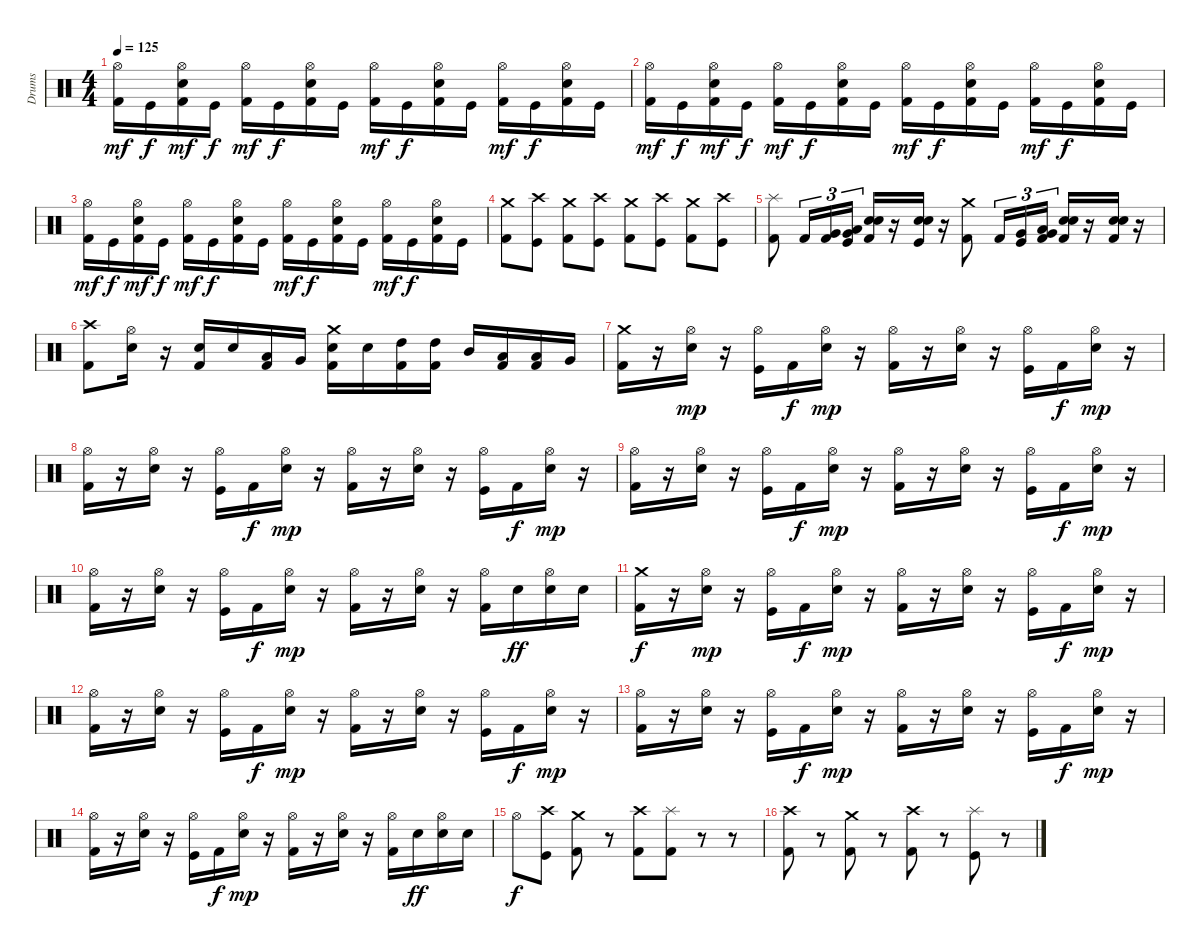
\track ("Drums" "Drums") {instrument percussion}
\staff {score}
\articulation defaults
\ts (4 4)
\tempo 125
\clef neutral
\ks c
("Hi-Hat (open)" "Kick (hit) 2").16{dy mf} "Kick (hit)".16{dy f} ("Hi-Hat (open)" "Electric Snare (hit)" "Kick (hit) 2").16{dy mf} "Kick (hit)".16{dy f} ("Hi-Hat (open)" "Kick (hit) 2").16{dy mf} "Kick (hit)".16{dy f} ("Hi-Hat (open)" "Electric Snare (hit)" "Kick (hit) 2").16 "Kick (hit)".16 ("Hi-Hat (open)" "Kick (hit) 2").16{dy mf} "Kick (hit)".16{dy f} ("Hi-Hat (open)" "Electric Snare (hit)" "Kick (hit) 2").16 "Kick (hit)".16 ("Hi-Hat (open)" "Kick (hit) 2").16{dy mf} "Kick (hit)".16{dy f} ("Hi-Hat (open)" "Electric Snare (hit)" "Kick (hit) 2").16 "Kick (hit)".16 |
("Hi-Hat (open)" "Kick (hit) 2").16{dy mf} "Kick (hit)".16{dy f} ("Hi-Hat (open)" "Electric Snare (hit)" "Kick (hit) 2").16{dy mf} "Kick (hit)".16{dy f} ("Hi-Hat (open)" "Kick (hit) 2").16{dy mf} "Kick (hit)".16{dy f} ("Hi-Hat (open)" "Electric Snare (hit)" "Kick (hit) 2").16 "Kick (hit)".16 ("Hi-Hat (open)" "Kick (hit) 2").16{dy mf} "Kick (hit)".16{dy f} ("Hi-Hat (open)" "Electric Snare (hit)" "Kick (hit) 2").16 "Kick (hit)".16 ("Hi-Hat (open)" "Kick (hit) 2").16{dy mf} "Kick (hit)".16{dy f} ("Hi-Hat (open)" "Electric Snare (hit)" "Kick (hit) 2").16 "Kick (hit)".16 |
("Hi-Hat (open)" "Kick (hit) 2").16{dy mf} "Kick (hit)".16{dy f} ("Hi-Hat (open)" "Electric Snare (hit)" "Kick (hit) 2").16{dy mf} "Kick (hit)".16{dy f} ("Hi-Hat (open)" "Kick (hit) 2").16{dy mf} "Kick (hit)".16{dy f} ("Hi-Hat (open)" "Electric Snare (hit)" "Kick (hit) 2").16 "Kick (hit)".16 ("Hi-Hat (open)" "Kick (hit) 2").16{dy mf} "Kick (hit)".16{dy f} ("Hi-Hat (open)" "Electric Snare (hit)" "Kick (hit) 2").16 "Kick (hit)".16 ("Hi-Hat (open)" "Kick (hit) 2").16{dy mf} "Kick (hit)".16{dy f} ("Hi-Hat (open)" "Electric Snare (hit)" "Kick (hit) 2").16 "Kick (hit)".16 |
("Crash medium (hit)" "Kick (hit) 2").8 ("Crash high (hit)" "Kick (hit)").8 ("Crash medium (hit)" "Kick (hit) 2").8 ("Crash high (hit)" "Kick (hit)").8 ("Crash medium (hit)" "Kick (hit) 2").8 ("Crash high (hit)" "Kick (hit)").8 ("Crash medium (hit)" "Kick (hit) 2").8 ("Crash high (hit)" "Kick (hit)").8 |
("Splash (hit)" "Kick (hit) 2").8 "Kick (hit) 2".16{tu (3 2)} ("Very Low Tom (hit)" "Kick (hit) 2").16{tu (3 2)} ("Low Tom (hit)" "Very Low Tom (hit)" "Kick (hit)").16{tu (3 2)} ("Electric Snare (hit)" "Snare (hit) 2" "Kick (hit) 2").16 r.16 ("Electric Snare (hit)" "Snare (hit) 2" "Kick (hit)").16 r.16 ("Crash medium (hit)" "Kick (hit) 2").8 "Kick (hit) 2".16{tu (3 2)} ("Very Low Tom (hit)" "Kick (hit)").16{tu (3 2)} ("Low Tom (hit)" "Very Low Tom (hit)" "Kick (hit) 2").16{tu (3 2)} ("Electric Snare (hit)" "Snare (hit) 2" "Kick (hit) 2").16 r.16 ("Electric Snare (hit)" "Snare (hit) 2" "Kick (hit) 2").16 r.16 |
("Crash high (hit)" "Kick (hit) 2").8 ("Hi-Hat (open)" "Electric Snare (hit)").16 r.16 ("Electric Snare (hit)" "Kick (hit) 2").16 "Electric Snare (hit)".16 ("Low Tom (hit)" "Kick (hit) 2").16 "Very Low Tom (hit)".16 ("Crash medium (hit)" "Electric Snare (hit)" "Kick (hit) 2").16 "Electric Snare (hit)".16 ("High Tom (hit)" "Kick (hit) 2").16 ("High Tom (hit)" "Kick (hit) 2").16 "Mid Tom (hit)".16 ("Low Tom (hit)" "Kick (hit) 2").16 ("Low Tom (hit)" "Kick (hit) 2").16 "Very Low Tom (hit)".16 |
("Crash medium (hit)" "Kick (hit) 2").16 r.16 ("Hi-Hat (open)" "Snare (hit) 2").16{dy mp} r.16 ("Hi-Hat (open)" "Kick (hit)").16 "Kick (hit) 2".16{dy f} ("Hi-Hat (open)" "Snare (hit) 2").16{dy mp} r.16 ("Hi-Hat (open)" "Kick (hit) 2").16 r.16 ("Hi-Hat (open)" "Snare (hit) 2").16 r.16 ("Hi-Hat (open)" "Kick (hit)").16 "Kick (hit) 2".16{dy f} ("Hi-Hat (open)" "Snare (hit) 2").16{dy mp} r.16 |
("Hi-Hat (open)" "Kick (hit) 2").16 r.16 ("Hi-Hat (open)" "Snare (hit) 2").16 r.16 ("Hi-Hat (open)" "Kick (hit)").16 "Kick (hit) 2".16{dy f} ("Hi-Hat (open)" "Snare (hit) 2").16{dy mp} r.16 ("Hi-Hat (open)" "Kick (hit) 2").16 r.16 ("Hi-Hat (open)" "Snare (hit) 2").16 r.16 ("Hi-Hat (open)" "Kick (hit)").16 "Kick (hit) 2".16{dy f} ("Hi-Hat (open)" "Snare (hit) 2").16{dy mp} r.16 |
("Hi-Hat (open)" "Kick (hit) 2").16 r.16 ("Hi-Hat (open)" "Snare (hit) 2").16 r.16 ("Hi-Hat (open)" "Kick (hit)").16 "Kick (hit) 2".16{dy f} ("Hi-Hat (open)" "Snare (hit) 2").16{dy mp} r.16 ("Hi-Hat (open)" "Kick (hit) 2").16 r.16 ("Hi-Hat (open)" "Snare (hit) 2").16 r.16 ("Hi-Hat (open)" "Kick (hit)").16 "Kick (hit) 2".16{dy f} ("Hi-Hat (open)" "Snare (hit) 2").16{dy mp} r.16 |
("Hi-Hat (open)" "Kick (hit) 2").16 r.16 ("Hi-Hat (open)" "Snare (hit) 2").16 r.16 ("Hi-Hat (open)" "Kick (hit)").16 "Kick (hit) 2".16{dy f} ("Hi-Hat (open)" "Snare (hit) 2").16{dy mp} r.16 ("Hi-Hat (open)" "Kick (hit) 2").16 r.16 ("Hi-Hat (open)" "Snare (hit) 2").16 r.16 ("Hi-Hat (open)" "Kick (hit) 2").16 "Electric Snare (hit)".16{dy ff} ("Hi-Hat (open)" "Electric Snare (hit)").16 "Electric Snare (hit)".16 |
("Crash medium (hit)" "Kick (hit) 2").16{dy f} r.16 ("Hi-Hat (open)" "Snare (hit) 2").16{dy mp} r.16 ("Hi-Hat (open)" "Kick (hit)").16 "Kick (hit) 2".16{dy f} ("Hi-Hat (open)" "Snare (hit) 2").16{dy mp} r.16 ("Hi-Hat (open)" "Kick (hit) 2").16 r.16 ("Hi-Hat (open)" "Snare (hit) 2").16 r.16 ("Hi-Hat (open)" "Kick (hit)").16 "Kick (hit) 2".16{dy f} ("Hi-Hat (open)" "Snare (hit) 2").16{dy mp} r.16 |
("Hi-Hat (open)" "Kick (hit) 2").16 r.16 ("Hi-Hat (open)" "Snare (hit) 2").16 r.16 ("Hi-Hat (open)" "Kick (hit)").16 "Kick (hit) 2".16{dy f} ("Hi-Hat (open)" "Snare (hit) 2").16{dy mp} r.16 ("Hi-Hat (open)" "Kick (hit) 2").16 r.16 ("Hi-Hat (open)" "Snare (hit) 2").16 r.16 ("Hi-Hat (open)" "Kick (hit)").16 "Kick (hit) 2".16{dy f} ("Hi-Hat (open)" "Snare (hit) 2").16{dy mp} r.16 |
("Hi-Hat (open)" "Kick (hit) 2").16 r.16 ("Hi-Hat (open)" "Snare (hit) 2").16 r.16 ("Hi-Hat (open)" "Kick (hit)").16 "Kick (hit) 2".16{dy f} ("Hi-Hat (open)" "Snare (hit) 2").16{dy mp} r.16 ("Hi-Hat (open)" "Kick (hit) 2").16 r.16 ("Hi-Hat (open)" "Snare (hit) 2").16 r.16 ("Hi-Hat (open)" "Kick (hit)").16 "Kick (hit) 2".16{dy f} ("Hi-Hat (open)" "Snare (hit) 2").16{dy mp} r.16 |
("Hi-Hat (open)" "Kick (hit) 2").16 r.16 ("Hi-Hat (open)" "Snare (hit) 2").16 r.16 ("Hi-Hat (open)" "Kick (hit)").16 "Kick (hit) 2".16{dy f} ("Hi-Hat (open)" "Snare (hit) 2").16{dy mp} r.16 ("Hi-Hat (open)" "Kick (hit) 2").16 r.16 ("Hi-Hat (open)" "Snare (hit) 2").16 r.16 ("Hi-Hat (open)" "Kick (hit) 2").16 "Electric Snare (hit)".16{dy ff} ("Hi-Hat (open)" "Electric Snare (hit)").16 "Electric Snare (hit)".16 |
"Hi-Hat (open)".8{dy f} ("Crash high (hit)" "Kick (hit)").8 ("Crash medium (hit)" "Kick (hit) 2").8 r.8 ("Crash high (hit)" "Kick (hit) 2").8 ("Splash (hit)" "Kick (hit) 2").8 r.8 r.8 |
("Crash high (hit)" "Kick (hit) 2").8 r.8 ("Crash medium (hit)" "Kick (hit) 2").8 r.8 ("Crash high (hit)" "Kick (hit) 2").8 r.8 ("Splash (hit)" "Kick (hit)").8 r.8
